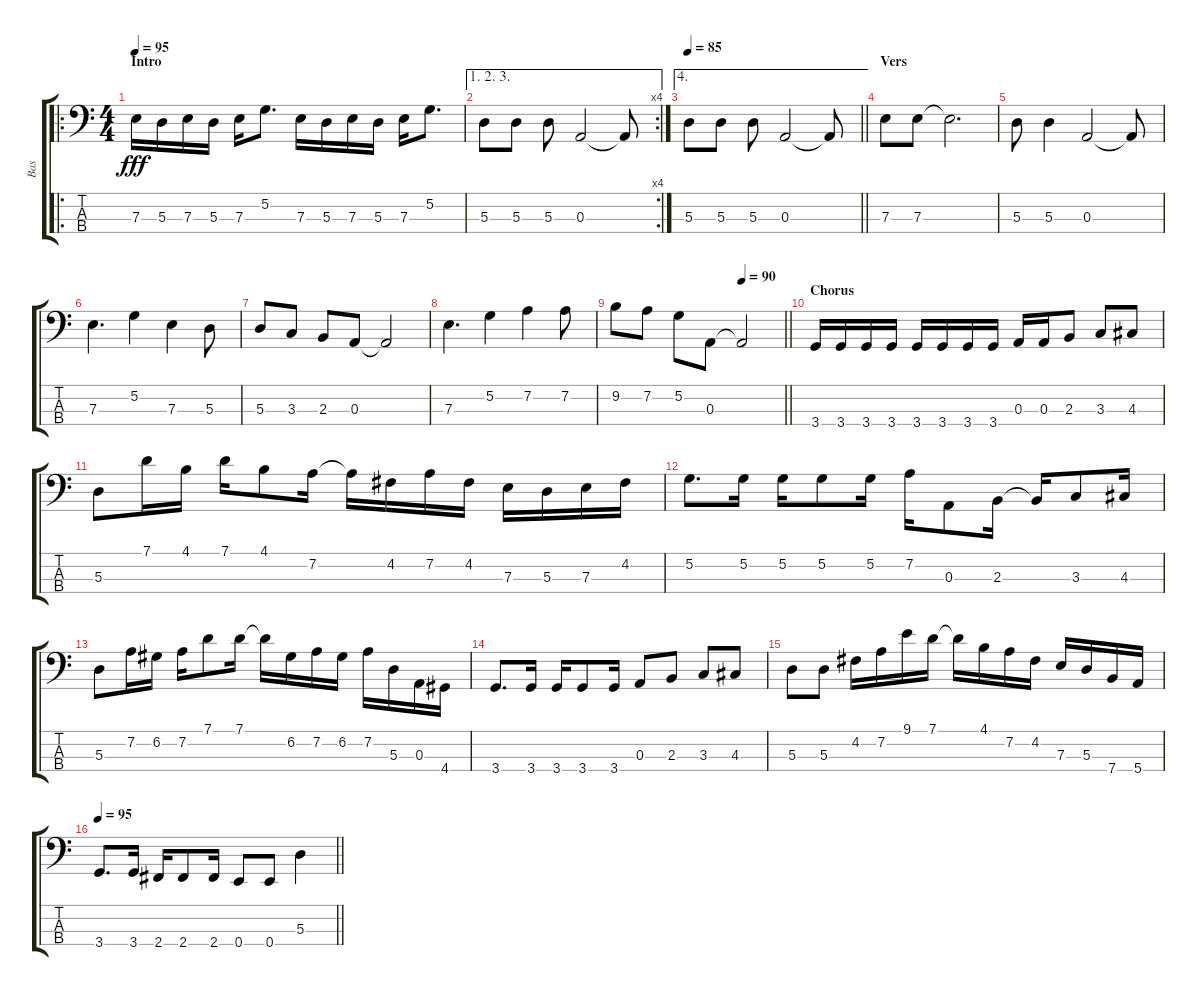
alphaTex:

\track ("Bas" "Bas") {instrument electricbassfinger}
\staff {score tabs}
\tuning (G2 D2 A1 E1) {hide}
\ro
\ts (4 4)
\section ("" "Intro")
\tempo 95
\clef f4
\ks c
7.3.16{dy fff instrument electricbassfinger} 5.3.16 7.3.16 5.3.16 7.3.16 5.2.8{d} 7.3.16 5.3.16 7.3.16 5.3.16 7.3.16 5.2.8{d} |
\ae (1 2 3)
\rc 4
5.3.8 5.3.8 5.3.8 0.3.2 0.3{t}.8 |
\ae 4
\tempo 85
\barLineRight lightlight
5.3.8 5.3.8 5.3.8 0.3.2 0.3{t}.8 |
\section ("" "Vers")
7.3.8 7.3.8 7.3{t}.2{d} |
5.3.8 5.3.4 0.3.2 0.3{t}.8 |
7.3.4{d} 5.2.4 7.3.4 5.3.8 |
5.3.8 3.3.8 2.3.8 0.3.8 0.3{t}.2 |
7.3.4{d} 5.2.4 7.2.4 7.2.8 |
\tempo (90 0.75)
\barLineRight lightlight
9.2.8 7.2.8 5.2.8 0.3.8 0.3{t}.2 |
\section ("" "Chorus")
3.4.16 3.4.16 3.4.16 3.4.16 3.4.16 3.4.16 3.4.16 3.4.16 0.3.16 0.3.16 2.3.8 3.3.8 4.3.8 |
5.3.8 7.1.16 4.1.16 7.1.16 4.1.8 7.2.16 7.2{t}.16 4.2.16 7.2.16 4.2.16 7.3.16 5.3.16 7.3.16 4.2.16 |
5.2.8{d} 5.2.16 5.2.16 5.2.8 5.2.16 7.2.16 0.3.8 2.3.16 2.3{t}.16 3.3.8 4.3.16 |
5.3.8 7.2.16 6.2.16 7.2.16 7.1.8 7.1.16 7.1{t}.16 6.2.16 7.2.16 6.2.16 7.2.16 5.3.16 0.3.16 4.4.16 |
3.4.8{d} 3.4.16 3.4.16 3.4.8 3.4.16 0.3.8 2.3.8 3.3.8 4.3.8 |
5.3.8 5.3.8 4.2.16 7.2.16 9.1.16 7.1.16 7.1{t}.16 4.1.16 7.2.16 4.2.16 7.3.16 5.3.16 7.4.16 5.4.16 |
\tempo 95
\barLineRight lightlight
3.4.8{d} 3.4.16 2.4.16 2.4.8 2.4.16 0.4.8 0.4.8 5.3.4
